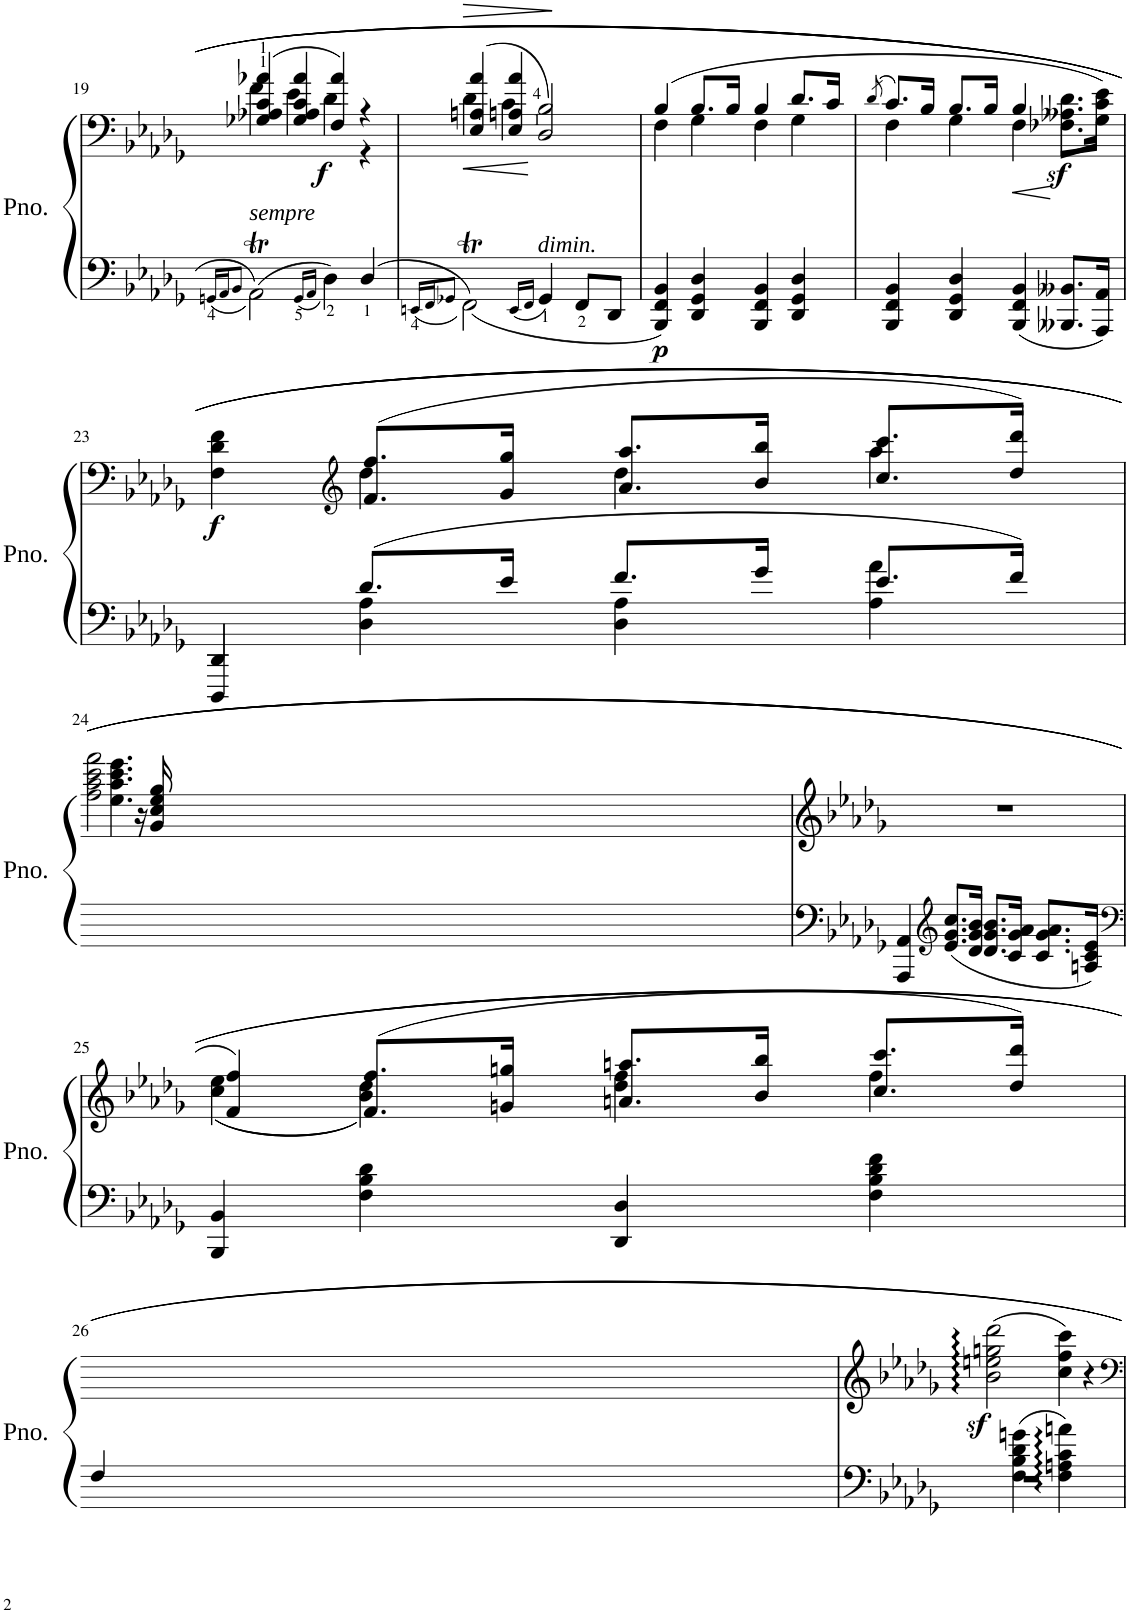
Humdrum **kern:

**kern	**kern	**dynam
*part1	*part1	*part1
*staff2	*staff1	*staff1/2
*I"Piano	*	*
*I'Pno.	*	*
!!LO:PB:g=z
*clefF4	*clefF4	*
*k[b-e-a-d-g-]	*k[b-e-a-d-g-]	*
*M4/4	*M4/4	*
=19	=19	=19
16qGGn/LL	.	.
16qAA-/J	.	.
8qBB-/J	.	.
*	*^	*
!LO:TX:a:i:t=sempre	!	!	!
!	!	!	!LO:DY:b
2AA-T\	(4G-X/ 4A-X/ 4c/ 4a-X/	4f\	f
.	4G-/ 4A-/ 4c/ 4a-/	4e-\	.
16qGG/LL	.	.	.
16qAA-/JJ	.	.	.
4D-\	4F/ 4a-/)	4d-\	.
4D-/	4r	4r	.
=20	=20	=20	=20
16qEEn/LL	.	.	.
16qFF/J	.	.	.
8qGG-X/J	.	.	.
!	!	!	!LO:HP:b
2FFt\	(4E-/ 4An/ 4a-/	4d-\	>
.	4E-/ 4An/ 4a-/	4c\	]
16qEE/LL	.	.	.
16qFF/JJ	.	.	.
!LO:TX:a:i:t=dimin.	!	!	!
4GG-/	2D-/)	2B-/	.
8FF/L	.	.	.
8DD-/J	.	.	.
=21	=21	=21	=21
!	!	!	!LO:DY:b=2
4BBB-/ 4FF/ 4BB-/	(4B-/	4F\	p
4DD-/ 4GG-/ 4D-/	8.B-/L	4G-\	.
.	16B-/Jk	.	.
4BBB-/ 4FF/ 4BB-/	4B-/	4F\	.
4DD-/ 4GG-/ 4D-/	8.d-/L	4G-\	.
.	16c/Jk	.	.
=22	=22	=22	=22
.	(8qd-/	.	.
4BBB-/ 4FF/ 4BB-/	8.c/L)	4F\	.
.	16B-/Jk	.	.
4DD-/ 4GG-/ 4D-/	8.B-/L	4G-\	.
.	16B-/Jk	.	.
!	!	!	!LO:HP:b
4BBB-/ 4FF/ 4BB-/	4B-/	4F\	<
!	!	!	!LO:DY:n=1:b
8.BBB--X/ 8.BB--X/L	8.A--X\ 8.d-\L	8.F-X\L	[ sf
16AAA-/ 16AA-/Jk	16c\ 16e-\Jk)	16G-\Jk	.
!!LO:LB:g=z	!!
=23	=23	=23	=23
*^	*	*	*
!	!	!	!	!LO:DY:b
4DD-/	4DDD-/	4d-\ 4f\	4F\	f
*	*	*clefG2	*	*
8.d-/L	4D-\ 4A-\	(8.f/ 8.ff/L	4dd-\	.
16e-/Jk	.	16g-/ 16gg-/Jk	.	.
8.f/L	4D-\ 4A-\	8.a-/ 8.aa-/L	4dd-\	.
16g-/Jk	.	16b-/ 16bb-/Jk	.	.
8.e-/L	4A-\ 4a-\	8.cc/ 8.ccc/L	4aa-\	.
16f/Jk	.	16dd-/ 16ddd-/Jk)	.	.
*v	*v	*	*	*
*	*v	*v	*
!!LO:LB:g=z
=24	=24	=24
000ryy	2ff\ 2aa-\ 2ccc\ 2fff\	.
.	4.ee-\ 4.aa-\ 4.ccc\ 4.eee-\	.
.	16r	.
.	(16g-/ 16cc/ 16ee-/ 16gg-/	.
.	1%7ryy	.
4AAA-/ 4AA-/	1r	.
*clefG2	*	*
8.e-/ 8.g-/ 8.cc/L	.	.
16d-/ 16g-/ 16b-/Jk	.	.
8.d-/ 8.g-/ 8.b-/L	.	.
16c/ 16g-/ 16a-/Jk	.	.
8.c/ 8.g-/ 8.a-/L	.	.
16An/ 16c/ 16e-/Jk	.	.
!!LO:LB:g=z
=25	=25	=25
*clefF4	*	*
*	*^	*
4BBB-/ 4BB-/	4f/ 4ff/)	((4cc\ 4ee-\	.
4F\ 4B-\ 4d-\	(8.f/ 8.ff/L	4b-\ 4dd-\))	.
.	16gn/ 16ggn/Jk	.	.
4DD-/ 4D-/	8.an/ 8.aan/L	4dd-\ 4ff\	.
.	16b-/ 16bb-/Jk	.	.
4F\ 4B-\ 4d-\ 4f\	8.cc/ 8.ccc/L	4ff\	.
.	16dd-/ 16ddd-/Jk)	.	.
*	*v	*v	*
!!LO:LB:g=z
=26	=26	=26
4F/	(2b-\z< 2een\z< 2ggn\z< 2ddd-\z<	.
1%7ryy	.	.
.	4cc\ 4ff\ 4ccc\)	.
.	4r	.
.	4%31ryy	.
1r	.	.
4F\ 4B-\ 4d-\ 4gn\	.	.
4F\ 4An\ 4c\ 4an\	.	.
=	=	=
*-	*-	*-
